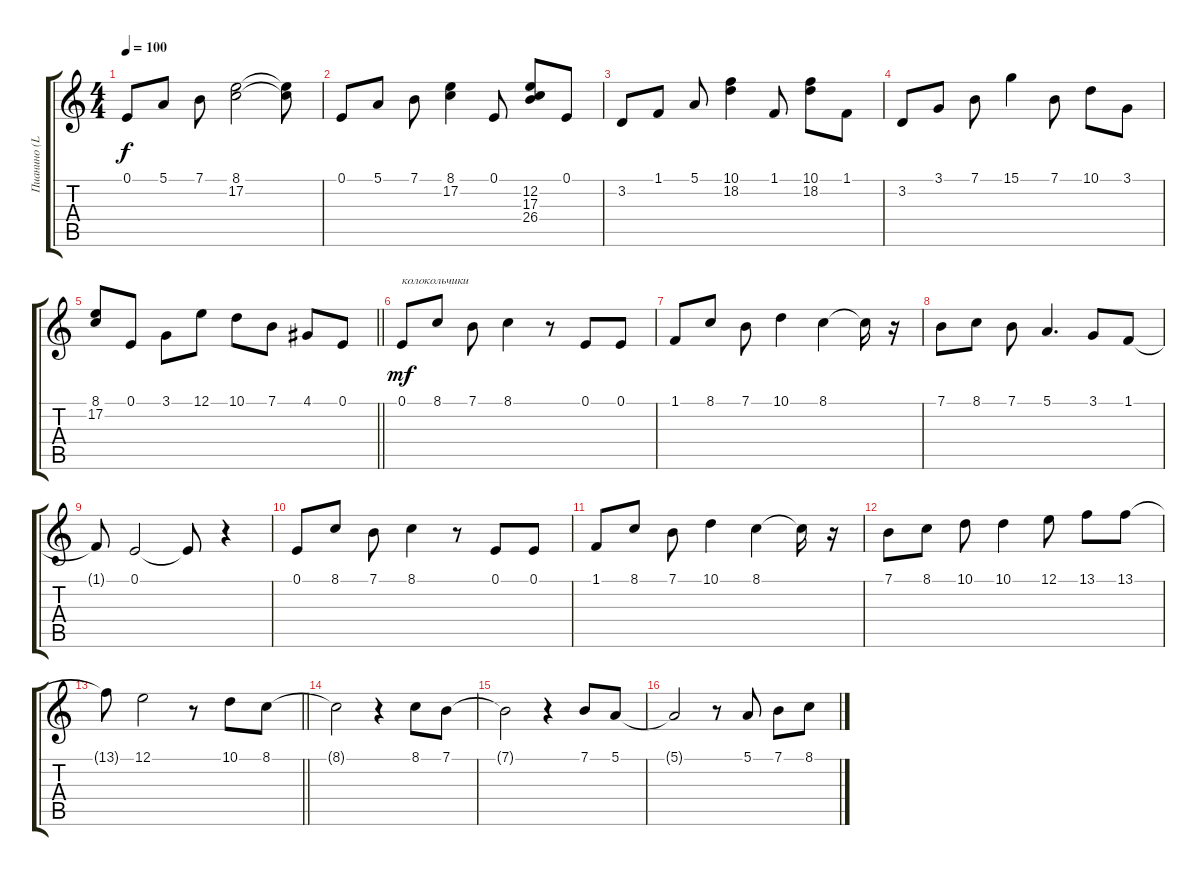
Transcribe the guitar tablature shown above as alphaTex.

\track ("Пианино (L)" "Пианино (L") {instrument brightacousticpiano}
\staff {score tabs}
\tuning (E4 B3 G3 D3 A2 E2) {hide}
\ts (4 4)
\tempo 100
\clef g2
\ks c
0.1.8{dy f} 5.1.8 7.1.8 (8.1 17.2).2 (8.1{t} 17.2{t}).8 |
0.1.8 5.1.8 7.1.8 (8.1 17.2).4 0.1.8 (12.2 17.3 26.4).8 0.1.8 |
3.2.8 1.1.8 5.1.8 (10.1 18.2).4 1.1.8 (10.1 18.2).8 1.1.8 |
3.2.8 3.1.8 7.1.8 15.1.4 7.1.8 10.1.8 3.1.8 |
\barLineRight lightlight
(8.1 17.2).8 0.1.8 3.1.8 12.1.8 10.1.8 7.1.8 4.1.8 0.1.8 |
0.1.8{txt "колокольчики" dy mf instrument vibraphone} 8.1.8 7.1.8 8.1.4 r.8 0.1.8 0.1.8 |
1.1.8 8.1.8 7.1.8 10.1.4 8.1.4 8.1{t}.16 r.16 |
7.1.8 8.1.8 7.1.8 5.1.4{d} 3.1.8 1.1.8 |
1.1{t}.8 0.1.2 0.1{t}.8 r.4 |
0.1.8 8.1.8 7.1.8 8.1.4 r.8 0.1.8 0.1.8 |
1.1.8 8.1.8 7.1.8 10.1.4 8.1.4 8.1{t}.16 r.16 |
7.1.8 8.1.8 10.1.8 10.1.4 12.1.8 13.1.8 13.1.8 |
\barLineRight lightlight
13.1{t}.8 12.1.2 r.8 10.1.8 8.1.8 |
8.1{t}.2 r.4 8.1.8 7.1.8 |
7.1{t}.2 r.4 7.1.8 5.1.8 |
5.1{t}.2 r.8 5.1.8 7.1.8 8.1.8
